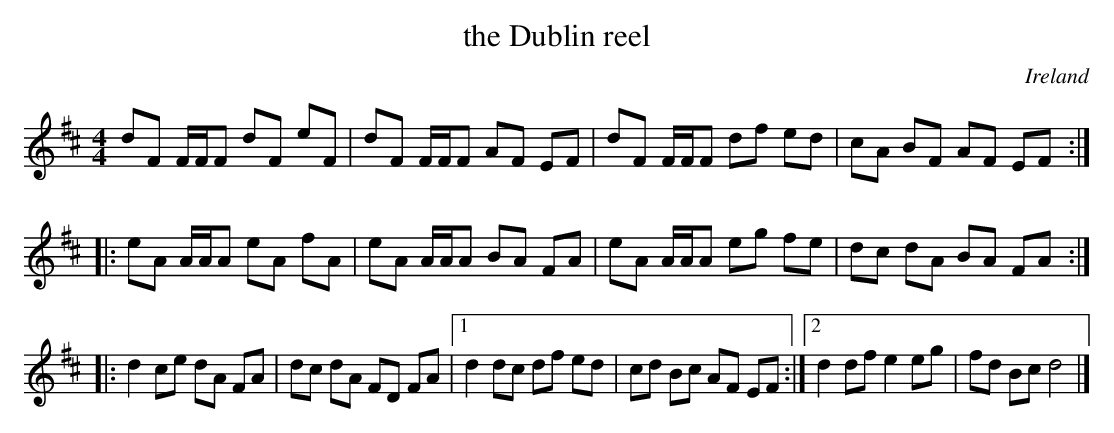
X:1
T:the Dublin reel
O:Ireland
M:4/4
K:D
dF F/F/F dF eF|dF F/F/F AF EF|\
dF F/F/F df ed|cA BF AF EF::
eA A/A/A eA fA|eA A/A/A BA FA|\
eA A/A/A eg fe|dc dA BA FA::
d2 ce dA FA|dc dA FD FA \
|1 d2 dc df ed|cd Bc AF EF\
:|2 d2 df e2 eg|fd Bc d4|]
